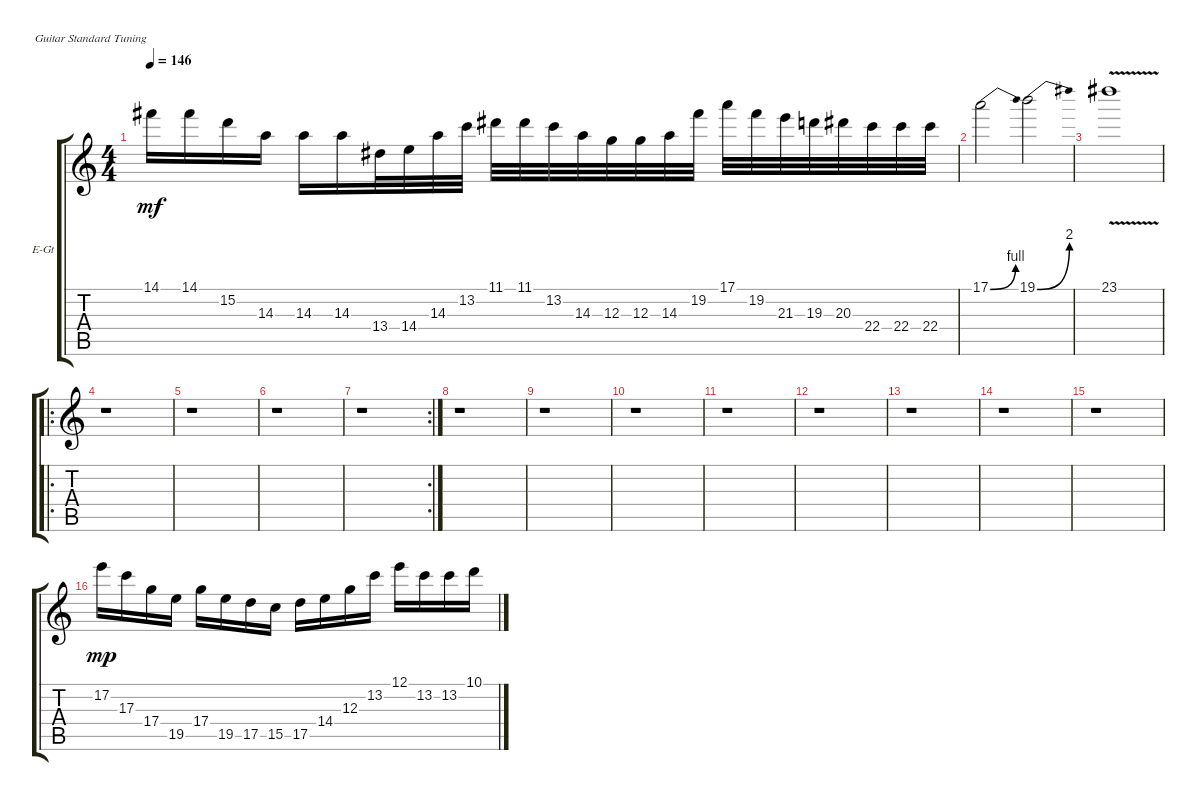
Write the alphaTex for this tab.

\defaultSystemsLayout 4
\bracketExtendMode groupsimilarinstruments
\multiBarRest
\firstSystemTrackNameOrientation horizontal
\otherSystemsTrackNameOrientation horizontal
\track ("Lead" "E-Gt") {instrument distortionguitar}
\staff {score tabs}
\tuning (E4 B3 G3 D3 A2 E2)
\ts (4 4)
\tempo 146
\clef g2
\ks c
14.1.16{dy mf} 14.1.16 15.2.16 14.3.16 14.3.16 14.3.16 13.4.32 14.4.32 14.3.32 13.2.32 11.1.32 11.1.32 13.2.32 14.3.32 12.3.32 12.3.32 14.3.32 19.2.32 17.1.32 19.2.32 21.3.32 19.3.32 20.3.32 22.4.32 22.4.32 22.4.32 |
17.1{be (bend 42 0 45 4)}.2 19.1{be (bend 42 0 45 8)}.2 |
23.1{v}.1 |
\ro
r.1 |
r.1 |
r.1 |
\rc 2
r.1 |
r.1 |
r.1 |
r.1 |
r.1 |
r.1 |
r.1 |
r.1 |
r.1 |
17.2.16{dy mp} 17.3.16 17.4.16 19.5.16 17.4.16 19.5.16 17.5.16 15.5.16 17.5.16 14.4.16 12.3.16 13.2.16 12.1.16 13.2.16 13.2.16 10.1.16
